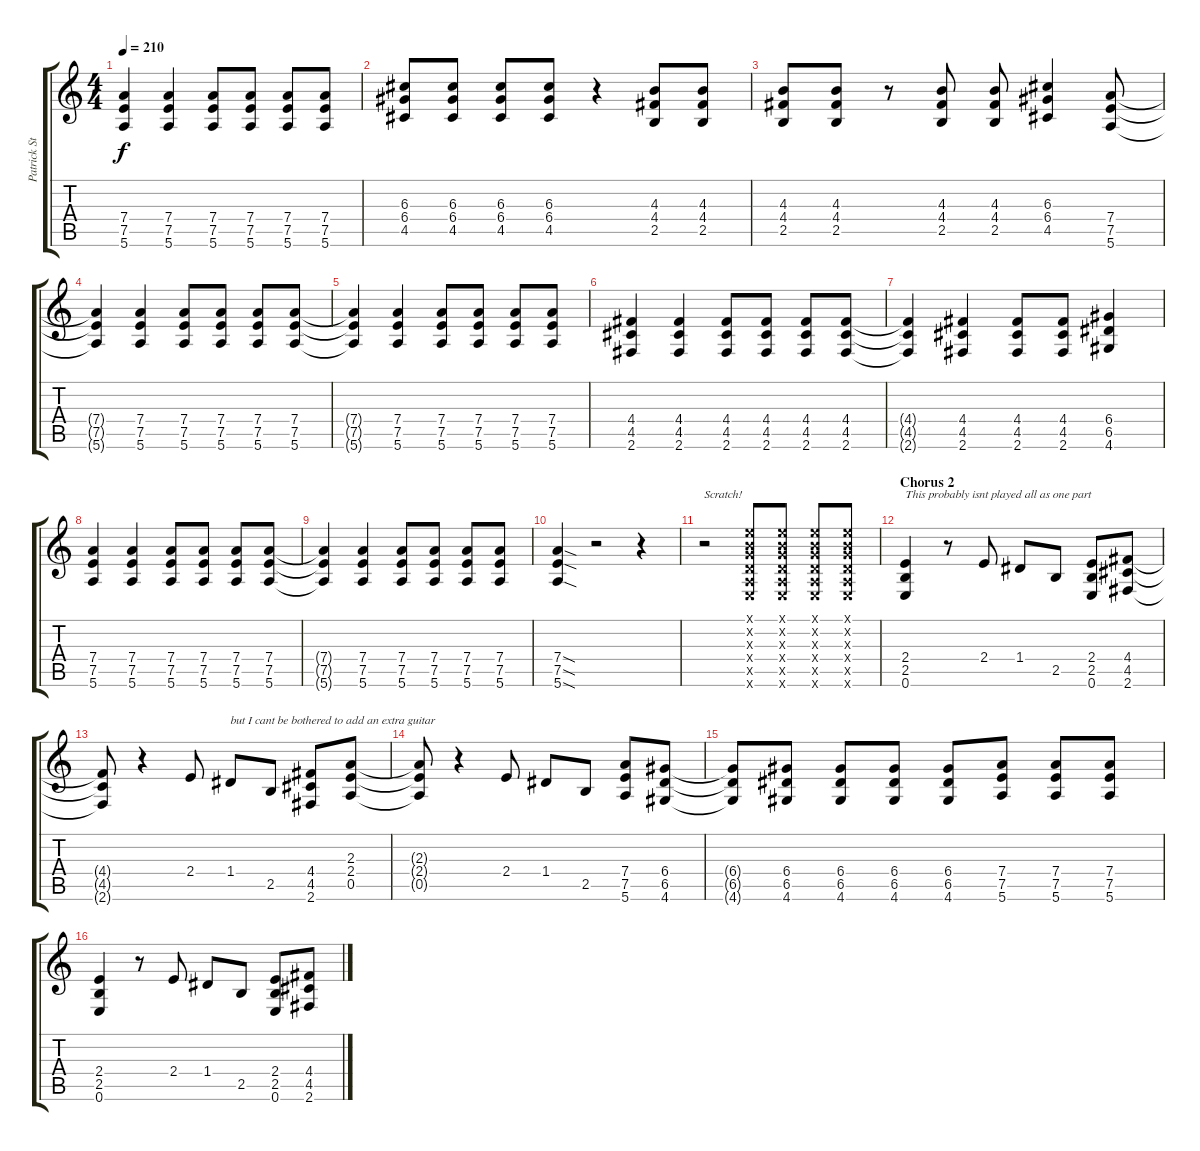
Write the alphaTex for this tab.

\track ("Patrick Stump (Rythmn Guitar)" "Patrick St") {instrument overdrivenguitar}
\staff {score tabs}
\tuning (E4 B3 G3 D3 A2 E2) {hide}
\ts (4 4)
\tempo 210
\clef g2
\ks c
(7.4{t} 7.5{t} 5.6{t}).4{dy f} (7.4 7.5 5.6).4 (7.4 7.5 5.6).8 (7.4 7.5 5.6).8 (7.4 7.5 5.6).8 (7.4 7.5 5.6).8 |
(6.3 6.4 4.5).8 (6.3 6.4 4.5).8 (6.3 6.4 4.5).8 (6.3 6.4 4.5).8 r.4 (4.3 4.4 2.5).8 (4.3 4.4 2.5).8 |
(4.3 4.4 2.5).8 (4.3 4.4 2.5).8 r.8 (4.3 4.4 2.5).8 (4.3 4.4 2.5).8 (6.3 6.4 4.5).4 (7.4 7.5 5.6).8 |
(7.4{t} 7.5{t} 5.6{t}).4 (7.4 7.5 5.6).4 (7.4 7.5 5.6).8 (7.4 7.5 5.6).8 (7.4 7.5 5.6).8 (7.4 7.5 5.6).8 |
(7.4{t} 7.5{t} 5.6{t}).4 (7.4 7.5 5.6).4 (7.4 7.5 5.6).8 (7.4 7.5 5.6).8 (7.4 7.5 5.6).8 (7.4 7.5 5.6).8 |
(4.4 4.5 2.6).4 (4.4 4.5 2.6).4 (4.4 4.5 2.6).8 (4.4 4.5 2.6).8 (4.4 4.5 2.6).8 (4.4 4.5 2.6).8 |
(4.4{t} 4.5{t} 2.6{t}).4 (4.4 4.5 2.6).4 (4.4 4.5 2.6).8 (4.4 4.5 2.6).8 (6.4 6.5 4.6).4 |
(7.4 7.5 5.6).4 (7.4 7.5 5.6).4 (7.4 7.5 5.6).8 (7.4 7.5 5.6).8 (7.4 7.5 5.6).8 (7.4 7.5 5.6).8 |
(7.4{t} 7.5{t} 5.6{t}).4 (7.4 7.5 5.6).4 (7.4 7.5 5.6).8 (7.4 7.5 5.6).8 (7.4 7.5 5.6).8 (7.4 7.5 5.6).8 |
(7.4{sod} 7.5{sod} 5.6{sod}).4 r.2 r.4 |
r.2{txt "Scratch!"} (0.1{x} 0.2{x} 0.3{x} 0.4{x} 0.5{x} 0.6{x}).8 (0.1{x} 0.2{x} 0.3{x} 0.4{x} 0.5{x} 0.6{x}).8 (0.1{x} 0.2{x} 0.3{x} 0.4{x} 0.5{x} 0.6{x}).8 (0.1{x} 0.2{x} 0.3{x} 0.4{x} 0.5{x} 0.6{x}).8 |
\section ("" "Chorus 2")
(2.4 2.5 0.6).4{txt "This probably isnt played all as one part" volume 15} r.8 2.4.8 1.4.8 2.5.8 (2.4 2.5 0.6).8 (4.4 4.5 2.6).8 |
(4.4{t} 4.5{t} 2.6{t}).8{volume 15} r.4 2.4.8 1.4.8{txt "but I cant be bothered to add an extra guitar "} 2.5.8 (4.4 4.5 2.6).8 (2.3 2.4 0.5).8 |
(2.3{t} 2.4{t} 0.5{t}).8{volume 15} r.4 2.4.8 1.4.8 2.5.8 (7.4 7.5 5.6).8 (6.4 6.5 4.6).8 |
(6.4{t} 6.5{t} 4.6{t}).8{volume 15} (6.4 6.5 4.6).8 (6.4 6.5 4.6).8 (6.4 6.5 4.6).8 (6.4 6.5 4.6).8 (7.4 7.5 5.6).8 (7.4 7.5 5.6).8 (7.4 7.5 5.6).8 |
(2.4 2.5 0.6).4{volume 15} r.8 2.4.8 1.4.8 2.5.8 (2.4 2.5 0.6).8 (4.4 4.5 2.6).8
